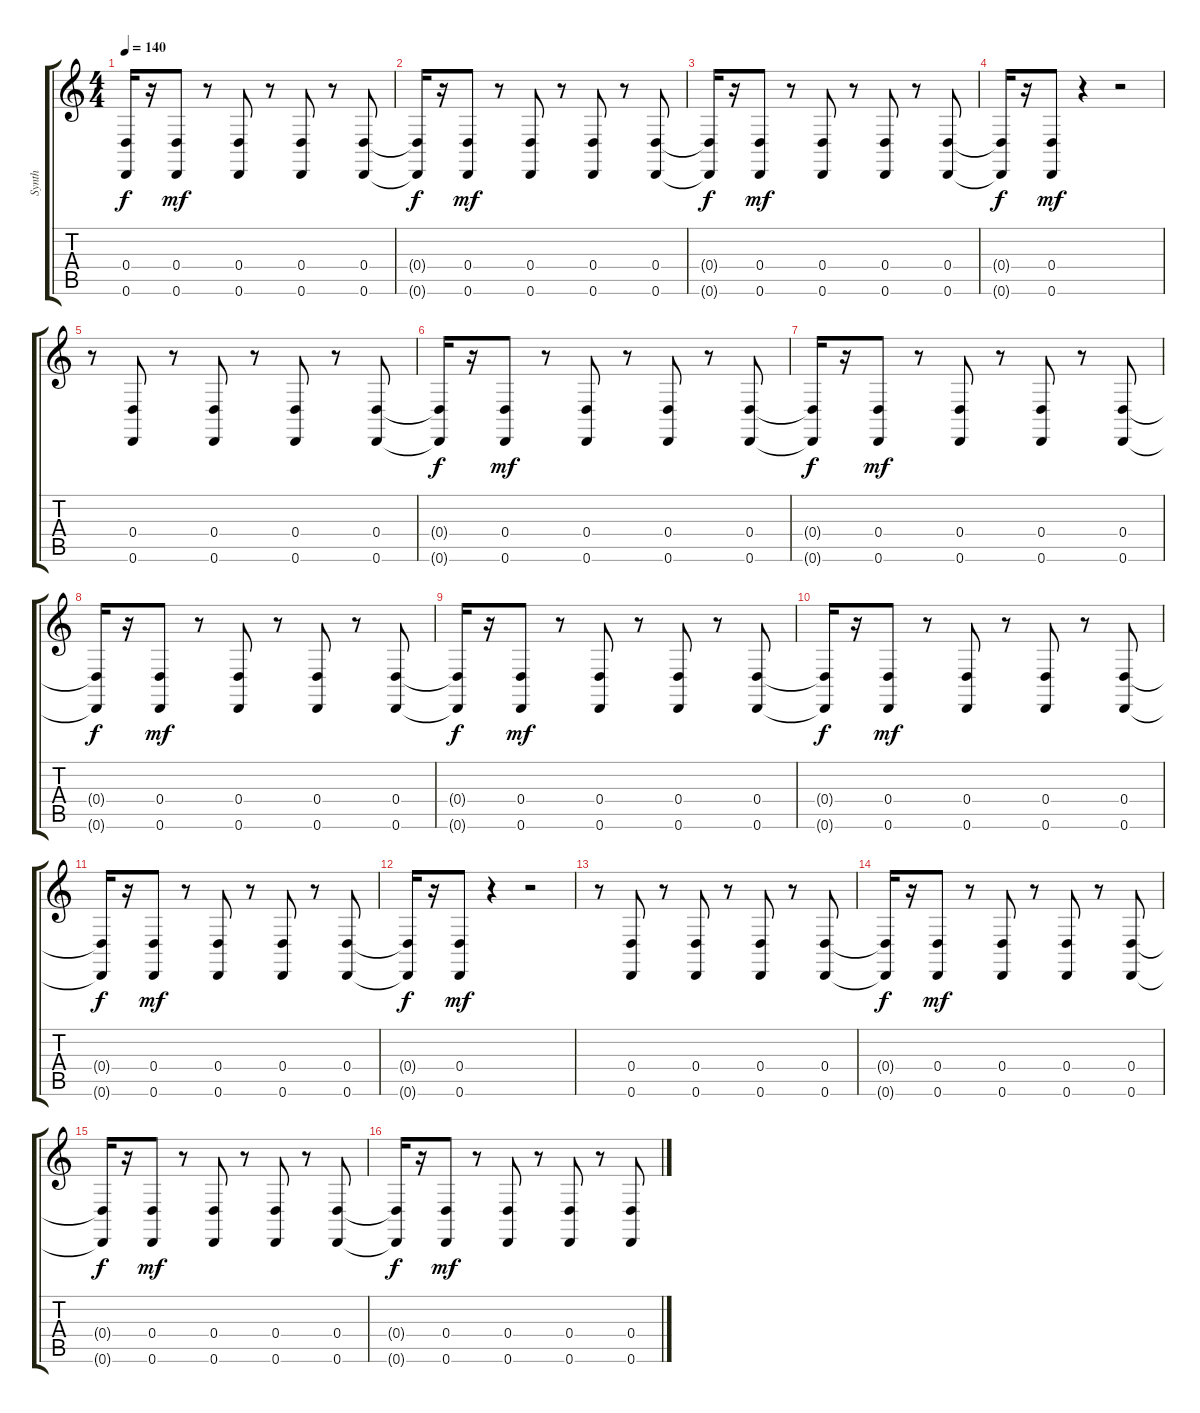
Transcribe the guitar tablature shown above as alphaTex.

\track ("Synth" "Synth") {instrument lead1square}
\staff {score tabs}
\tuning (E4 B3 G3 D3 A2 D2) {hide}
\ts (4 4)
\tempo 140
\clef g2
\ks c
(0.4{t} 0.6{t}).16{dy f} r.16 (0.4 0.6).8{dy mf} r.8 (0.4 0.6).8 r.8 (0.4 0.6).8 r.8 (0.4 0.6).8 |
(0.4{t} 0.6{t}).16{dy f} r.16 (0.4 0.6).8{dy mf} r.8 (0.4 0.6).8 r.8 (0.4 0.6).8 r.8 (0.4 0.6).8 |
(0.4{t} 0.6{t}).16{dy f} r.16 (0.4 0.6).8{dy mf} r.8 (0.4 0.6).8 r.8 (0.4 0.6).8 r.8 (0.4 0.6).8 |
(0.4{t} 0.6{t}).16{dy f} r.16 (0.4 0.6).8{dy mf} r.4 r.2 |
r.8{instrument synthbrass1} (0.4 0.6).8 r.8 (0.4 0.6).8 r.8 (0.4 0.6).8 r.8 (0.4 0.6).8 |
(0.4{t} 0.6{t}).16{dy f} r.16 (0.4 0.6).8{dy mf} r.8 (0.4 0.6).8 r.8 (0.4 0.6).8 r.8 (0.4 0.6).8 |
(0.4{t} 0.6{t}).16{dy f} r.16 (0.4 0.6).8{dy mf} r.8 (0.4 0.6).8 r.8 (0.4 0.6).8 r.8 (0.4 0.6).8 |
(0.4{t} 0.6{t}).16{dy f} r.16 (0.4 0.6).8{dy mf} r.8 (0.4 0.6).8 r.8 (0.4 0.6).8 r.8 (0.4 0.6).8 |
(0.4{t} 0.6{t}).16{dy f} r.16 (0.4 0.6).8{dy mf} r.8 (0.4 0.6).8 r.8 (0.4 0.6).8 r.8 (0.4 0.6).8 |
(0.4{t} 0.6{t}).16{dy f} r.16 (0.4 0.6).8{dy mf} r.8 (0.4 0.6).8 r.8 (0.4 0.6).8 r.8 (0.4 0.6).8 |
(0.4{t} 0.6{t}).16{dy f} r.16 (0.4 0.6).8{dy mf} r.8 (0.4 0.6).8 r.8 (0.4 0.6).8 r.8 (0.4 0.6).8 |
(0.4{t} 0.6{t}).16{dy f} r.16 (0.4 0.6).8{dy mf} r.4 r.2 |
r.8{instrument synthbrass1} (0.4 0.6).8 r.8 (0.4 0.6).8 r.8 (0.4 0.6).8 r.8 (0.4 0.6).8 |
(0.4{t} 0.6{t}).16{dy f} r.16 (0.4 0.6).8{dy mf} r.8 (0.4 0.6).8 r.8 (0.4 0.6).8 r.8 (0.4 0.6).8 |
(0.4{t} 0.6{t}).16{dy f} r.16 (0.4 0.6).8{dy mf} r.8 (0.4 0.6).8 r.8 (0.4 0.6).8 r.8 (0.4 0.6).8 |
(0.4{t} 0.6{t}).16{dy f} r.16 (0.4 0.6).8{dy mf} r.8 (0.4 0.6).8 r.8 (0.4 0.6).8 r.8 (0.4 0.6).8
